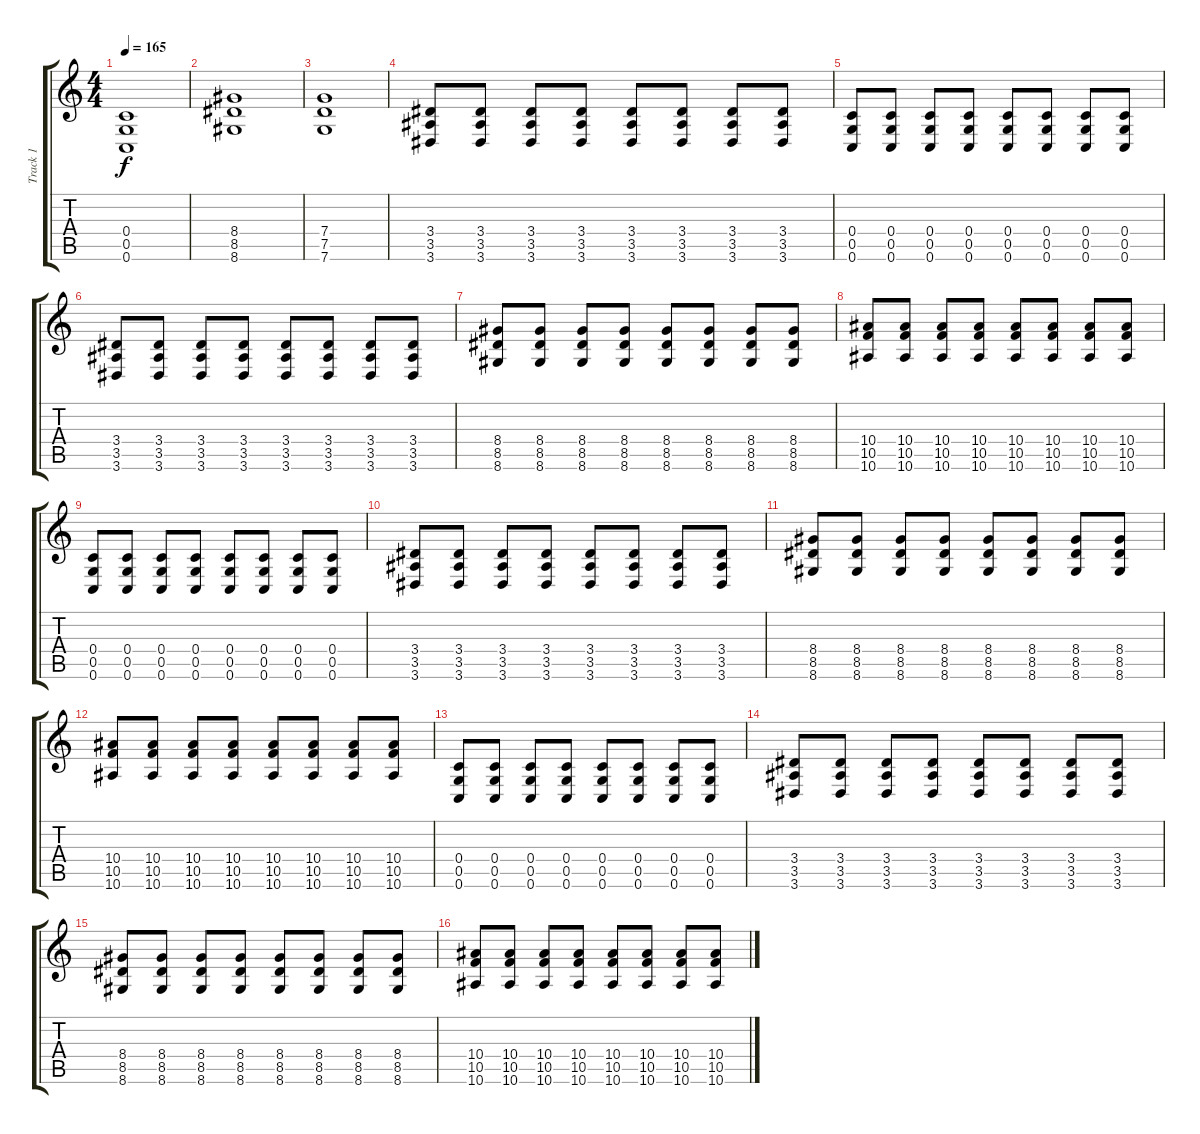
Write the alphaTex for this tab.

\track ("Track 1" "Track 1") {instrument distortionguitar}
\staff {score tabs}
\tuning (D4 A3 F3 C3 G2 C2) {hide}
\ts (4 4)
\tempo 165
\clef g2
\ks c
(0.4 0.5 0.6).1{dy f} |
(8.4 8.5 8.6).1 |
(7.4 7.5 7.6).1 |
(3.4 3.5 3.6).8 (3.4 3.5 3.6).8 (3.4 3.5 3.6).8 (3.4 3.5 3.6).8 (3.4 3.5 3.6).8 (3.4 3.5 3.6).8 (3.4 3.5 3.6).8 (3.4 3.5 3.6).8 |
(0.4 0.5 0.6).8 (0.4 0.5 0.6).8 (0.4 0.5 0.6).8 (0.4 0.5 0.6).8 (0.4 0.5 0.6).8 (0.4 0.5 0.6).8 (0.4 0.5 0.6).8 (0.4 0.5 0.6).8 |
(3.4 3.5 3.6).8 (3.4 3.5 3.6).8 (3.4 3.5 3.6).8 (3.4 3.5 3.6).8 (3.4 3.5 3.6).8 (3.4 3.5 3.6).8 (3.4 3.5 3.6).8 (3.4 3.5 3.6).8 |
(8.4 8.5 8.6).8 (8.4 8.5 8.6).8 (8.4 8.5 8.6).8 (8.4 8.5 8.6).8 (8.4 8.5 8.6).8 (8.4 8.5 8.6).8 (8.4 8.5 8.6).8 (8.4 8.5 8.6).8 |
(10.4 10.5 10.6).8 (10.4 10.5 10.6).8 (10.4 10.5 10.6).8 (10.4 10.5 10.6).8 (10.4 10.5 10.6).8 (10.4 10.5 10.6).8 (10.4 10.5 10.6).8 (10.4 10.5 10.6).8 |
(0.4 0.5 0.6).8 (0.4 0.5 0.6).8 (0.4 0.5 0.6).8 (0.4 0.5 0.6).8 (0.4 0.5 0.6).8 (0.4 0.5 0.6).8 (0.4 0.5 0.6).8 (0.4 0.5 0.6).8 |
(3.4 3.5 3.6).8 (3.4 3.5 3.6).8 (3.4 3.5 3.6).8 (3.4 3.5 3.6).8 (3.4 3.5 3.6).8 (3.4 3.5 3.6).8 (3.4 3.5 3.6).8 (3.4 3.5 3.6).8 |
(8.4 8.5 8.6).8 (8.4 8.5 8.6).8 (8.4 8.5 8.6).8 (8.4 8.5 8.6).8 (8.4 8.5 8.6).8 (8.4 8.5 8.6).8 (8.4 8.5 8.6).8 (8.4 8.5 8.6).8 |
(10.4 10.5 10.6).8 (10.4 10.5 10.6).8 (10.4 10.5 10.6).8 (10.4 10.5 10.6).8 (10.4 10.5 10.6).8 (10.4 10.5 10.6).8 (10.4 10.5 10.6).8 (10.4 10.5 10.6).8 |
(0.4 0.5 0.6).8 (0.4 0.5 0.6).8 (0.4 0.5 0.6).8 (0.4 0.5 0.6).8 (0.4 0.5 0.6).8 (0.4 0.5 0.6).8 (0.4 0.5 0.6).8 (0.4 0.5 0.6).8 |
(3.4 3.5 3.6).8 (3.4 3.5 3.6).8 (3.4 3.5 3.6).8 (3.4 3.5 3.6).8 (3.4 3.5 3.6).8 (3.4 3.5 3.6).8 (3.4 3.5 3.6).8 (3.4 3.5 3.6).8 |
(8.4 8.5 8.6).8 (8.4 8.5 8.6).8 (8.4 8.5 8.6).8 (8.4 8.5 8.6).8 (8.4 8.5 8.6).8 (8.4 8.5 8.6).8 (8.4 8.5 8.6).8 (8.4 8.5 8.6).8 |
(10.4 10.5 10.6).8 (10.4 10.5 10.6).8 (10.4 10.5 10.6).8 (10.4 10.5 10.6).8 (10.4 10.5 10.6).8 (10.4 10.5 10.6).8 (10.4 10.5 10.6).8 (10.4 10.5 10.6).8
